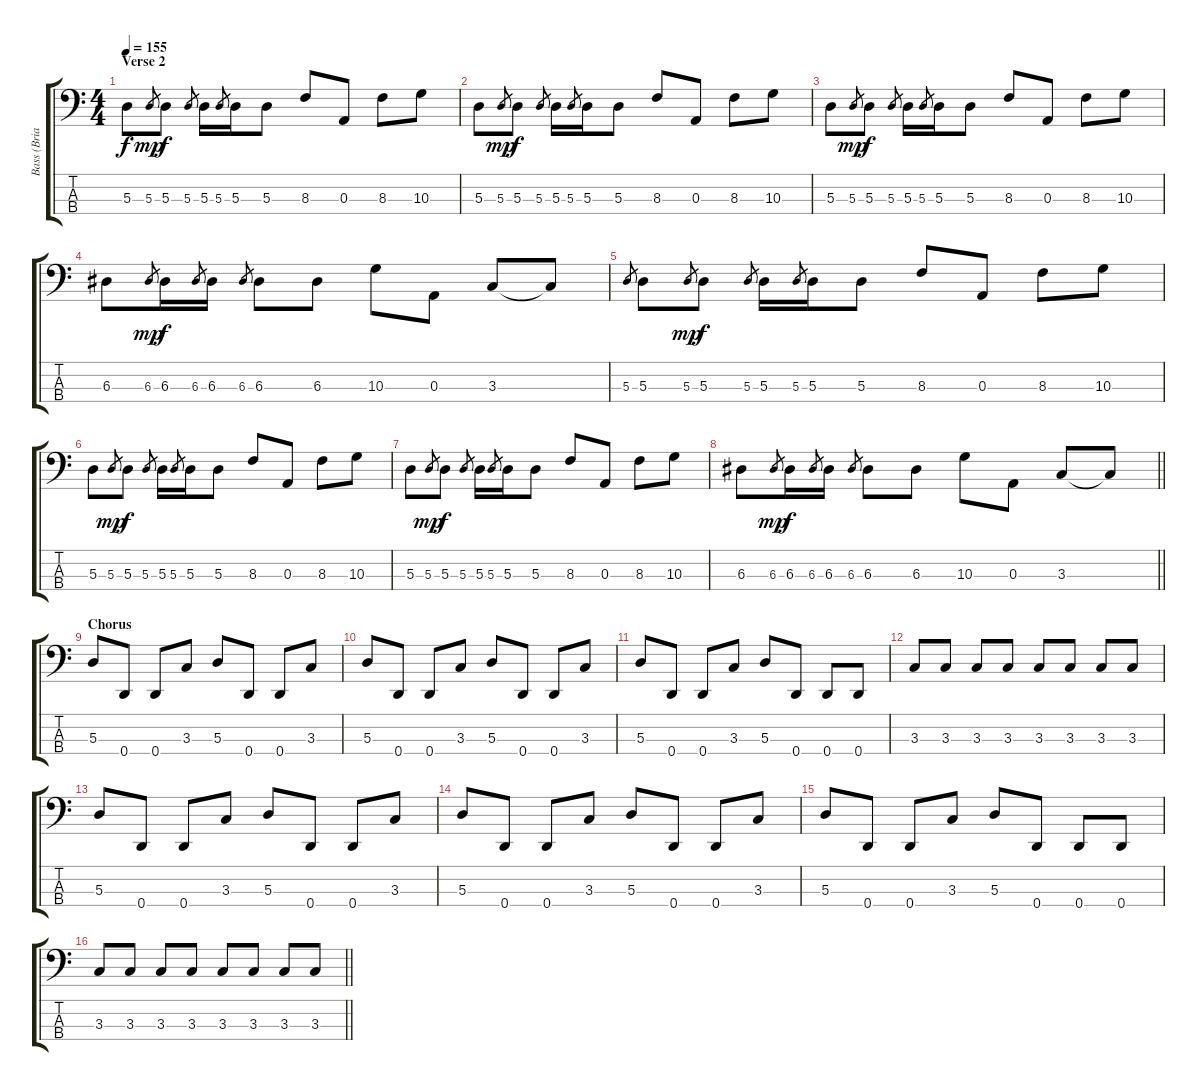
\track ("Bass (Brian White)" "Bass (Bria") {instrument electricbassfinger}
\staff {score tabs}
\tuning (G2 D2 A1 D1) {hide}
\ts (4 4)
\section ("" "Verse 2")
\tempo 155
\clef f4
\ks c
5.3.8{dy f} 5.3.8{gr dy mp} 5.3.8{dy f} 5.3.8{gr} 5.3.16 5.3.8{gr} 5.3.16 5.3.8 8.3.8 0.3.8 8.3.8 10.3.8 |
5.3.8 5.3.8{gr dy mp} 5.3.8{dy f} 5.3.8{gr} 5.3.16 5.3.8{gr} 5.3.16 5.3.8 8.3.8 0.3.8 8.3.8 10.3.8 |
5.3.8 5.3.8{gr dy mp} 5.3.8{dy f} 5.3.8{gr} 5.3.16 5.3.8{gr} 5.3.16 5.3.8 8.3.8 0.3.8 8.3.8 10.3.8 |
6.3.8 6.3.8{gr dy mp} 6.3.16{dy f} 6.3.8{gr} 6.3.16 6.3.8{gr} 6.3.8 6.3.8 10.3.8 0.3.8 3.3.8 3.3{t}.8 |
5.3.8{gr} 5.3.8 5.3.8{gr dy mp} 5.3.8{dy f} 5.3.8{gr} 5.3.16 5.3.8{gr} 5.3.16 5.3.8 8.3.8 0.3.8 8.3.8 10.3.8 |
5.3.8 5.3.8{gr dy mp} 5.3.8{dy f} 5.3.8{gr} 5.3.16 5.3.8{gr} 5.3.16 5.3.8 8.3.8 0.3.8 8.3.8 10.3.8 |
5.3.8 5.3.8{gr dy mp} 5.3.8{dy f} 5.3.8{gr} 5.3.16 5.3.8{gr} 5.3.16 5.3.8 8.3.8 0.3.8 8.3.8 10.3.8 |
\barLineRight lightlight
6.3.8 6.3.8{gr dy mp} 6.3.16{dy f} 6.3.8{gr} 6.3.16 6.3.8{gr} 6.3.8 6.3.8 10.3.8 0.3.8 3.3.8 3.3{t}.8 |
\section ("" "Chorus")
5.3.8 0.4.8 0.4.8 3.3.8 5.3.8 0.4.8 0.4.8 3.3.8 |
5.3.8 0.4.8 0.4.8 3.3.8 5.3.8 0.4.8 0.4.8 3.3.8 |
5.3.8 0.4.8 0.4.8 3.3.8 5.3.8 0.4.8 0.4.8 0.4.8 |
3.3.8 3.3.8 3.3.8 3.3.8 3.3.8 3.3.8 3.3.8 3.3.8 |
5.3.8 0.4.8 0.4.8 3.3.8 5.3.8 0.4.8 0.4.8 3.3.8 |
5.3.8 0.4.8 0.4.8 3.3.8 5.3.8 0.4.8 0.4.8 3.3.8 |
5.3.8 0.4.8 0.4.8 3.3.8 5.3.8 0.4.8 0.4.8 0.4.8 |
\barLineRight lightlight
3.3.8 3.3.8 3.3.8 3.3.8 3.3.8 3.3.8 3.3.8 3.3.8
